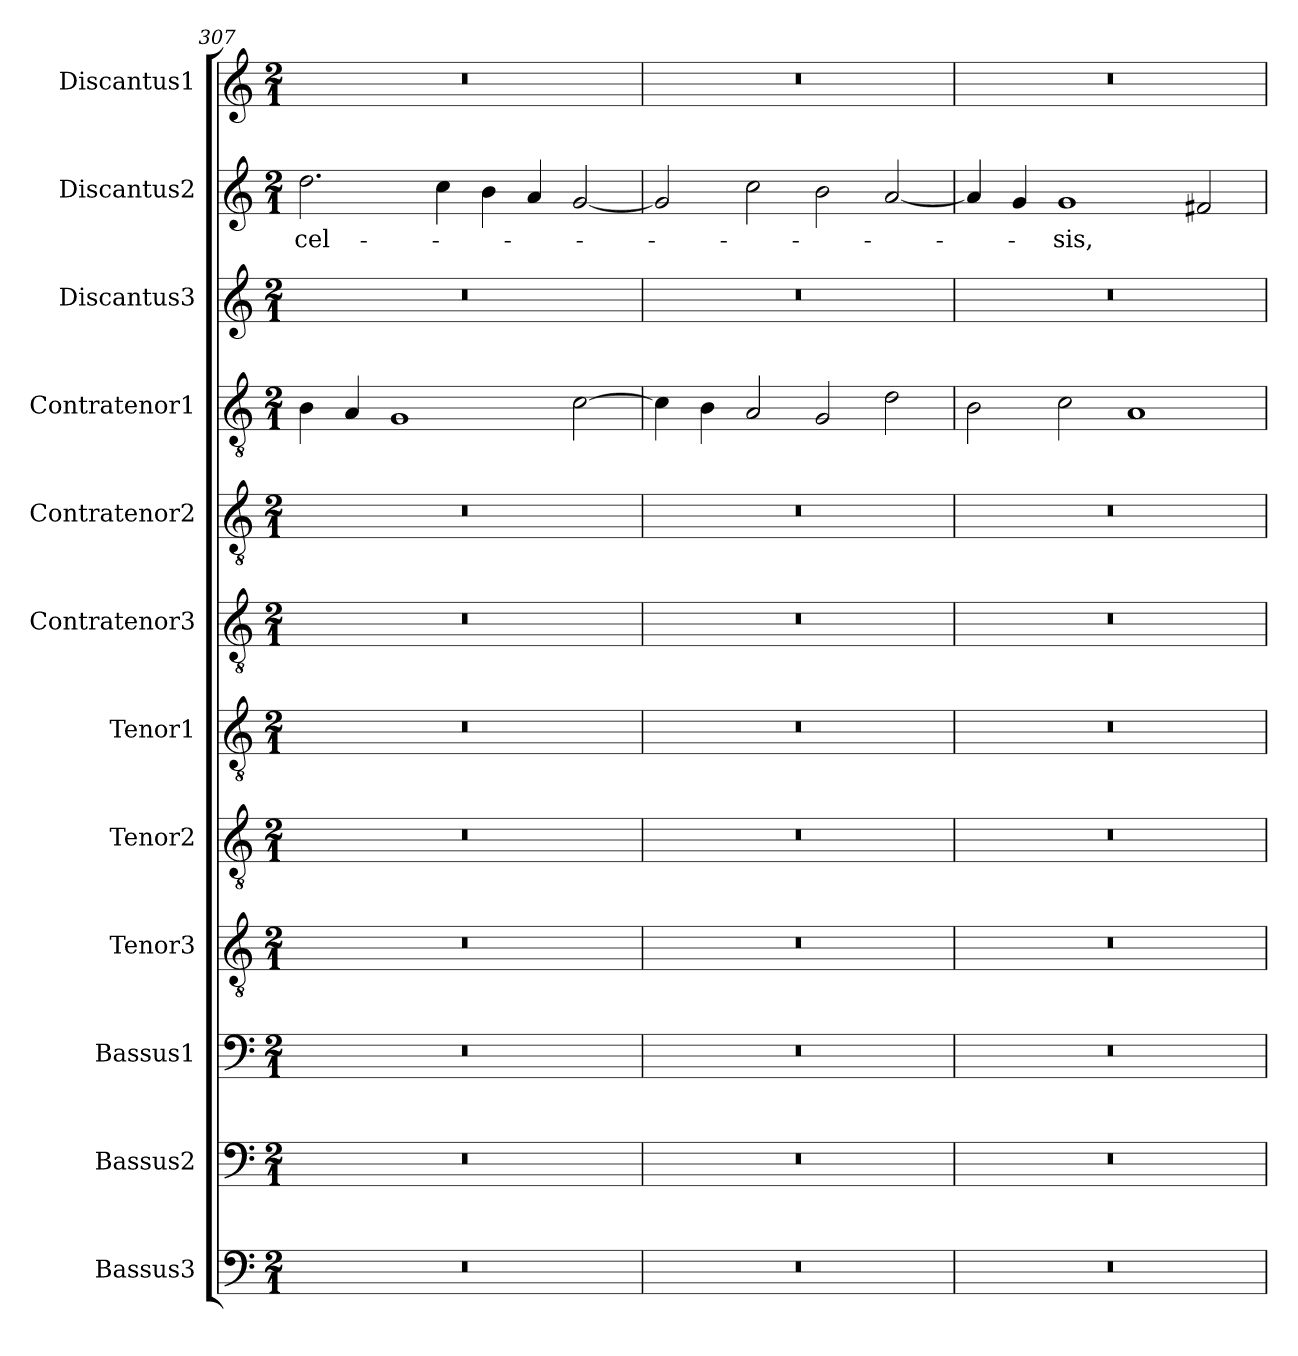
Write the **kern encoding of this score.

**kern	**kern	**kern	**kern	**kern	**kern	**kern	**kern	**kern	**kern	**kern	**text	**kern
*part12	*part11	*part10	*part9	*part8	*part7	*part6	*part5	*part4	*part3	*part2	*part2	*part1
*staff12	*staff11	*staff10	*staff9	*staff8	*staff7	*staff6	*staff5	*staff4	*staff3	*staff2	*staff2	*staff1
*I"Bassus3	*I"Bassus2	*I"Bassus1	*I"Tenor3	*I"Tenor2	*I"Tenor1	*I"Contratenor3	*I"Contratenor2	*I"Contratenor1	*I"Discantus3	*I"Discantus2	*	*I"Discantus1
*I'B3	*I'B2	*I'B1	*I'T3	*I'T2	*I'T1	*I'Ct3	*I'Ct2	*I'Ct1	*I'D3	*I'D2	*	*I'D1
*clefF4	*clefF4	*clefF4	*clefGv2	*clefGv2	*clefGv2	*clefGv2	*clefGv2	*clefGv2	*clefG2	*clefG2	*	*clefG2
*k[]	*k[]	*k[]	*k[]	*k[]	*k[]	*k[]	*k[]	*k[]	*k[]	*k[]	*	*k[]
*M2/1	*M2/1	*M2/1	*M2/1	*M2/1	*M2/1	*M2/1	*M2/1	*M2/1	*M2/1	*M2/1	*	*M2/1
=307	=307	=307	=307	=307	=307	=307	=307	=307	=307	=307	=307	=307
0r	0r	0r	0r	0r	0r	0r	0r	4B	0r	2.dd	-cel-	0r
.	.	.	.	.	.	.	.	4A	.	.	.	.
.	.	.	.	.	.	.	.	1G	.	.	.	.
.	.	.	.	.	.	.	.	.	.	4cc	.	.
.	.	.	.	.	.	.	.	.	.	4b	.	.
.	.	.	.	.	.	.	.	.	.	4a	.	.
.	.	.	.	.	.	.	.	[2c	.	[2g	.	.
=308	=308	=308	=308	=308	=308	=308	=308	=308	=308	=308	=308	=308
0r	0r	0r	0r	0r	0r	0r	0r	4c]	0r	2g]	.	0r
.	.	.	.	.	.	.	.	4B	.	.	.	.
.	.	.	.	.	.	.	.	2A	.	2cc	.	.
.	.	.	.	.	.	.	.	2G	.	2b	.	.
.	.	.	.	.	.	.	.	2d	.	[2a	.	.
=309	=309	=309	=309	=309	=309	=309	=309	=309	=309	=309	=309	=309
0r	0r	0r	0r	0r	0r	0r	0r	2B	0r	4a]	.	0r
.	.	.	.	.	.	.	.	.	.	4g	.	.
.	.	.	.	.	.	.	.	2c	.	1g	-sis,	.
.	.	.	.	.	.	.	.	1A	.	.	.	.
.	.	.	.	.	.	.	.	.	.	2f#X	.	.
=	=	=	=	=	=	=	=	=	=	=	=	=
*-	*-	*-	*-	*-	*-	*-	*-	*-	*-	*-	*-	*-
